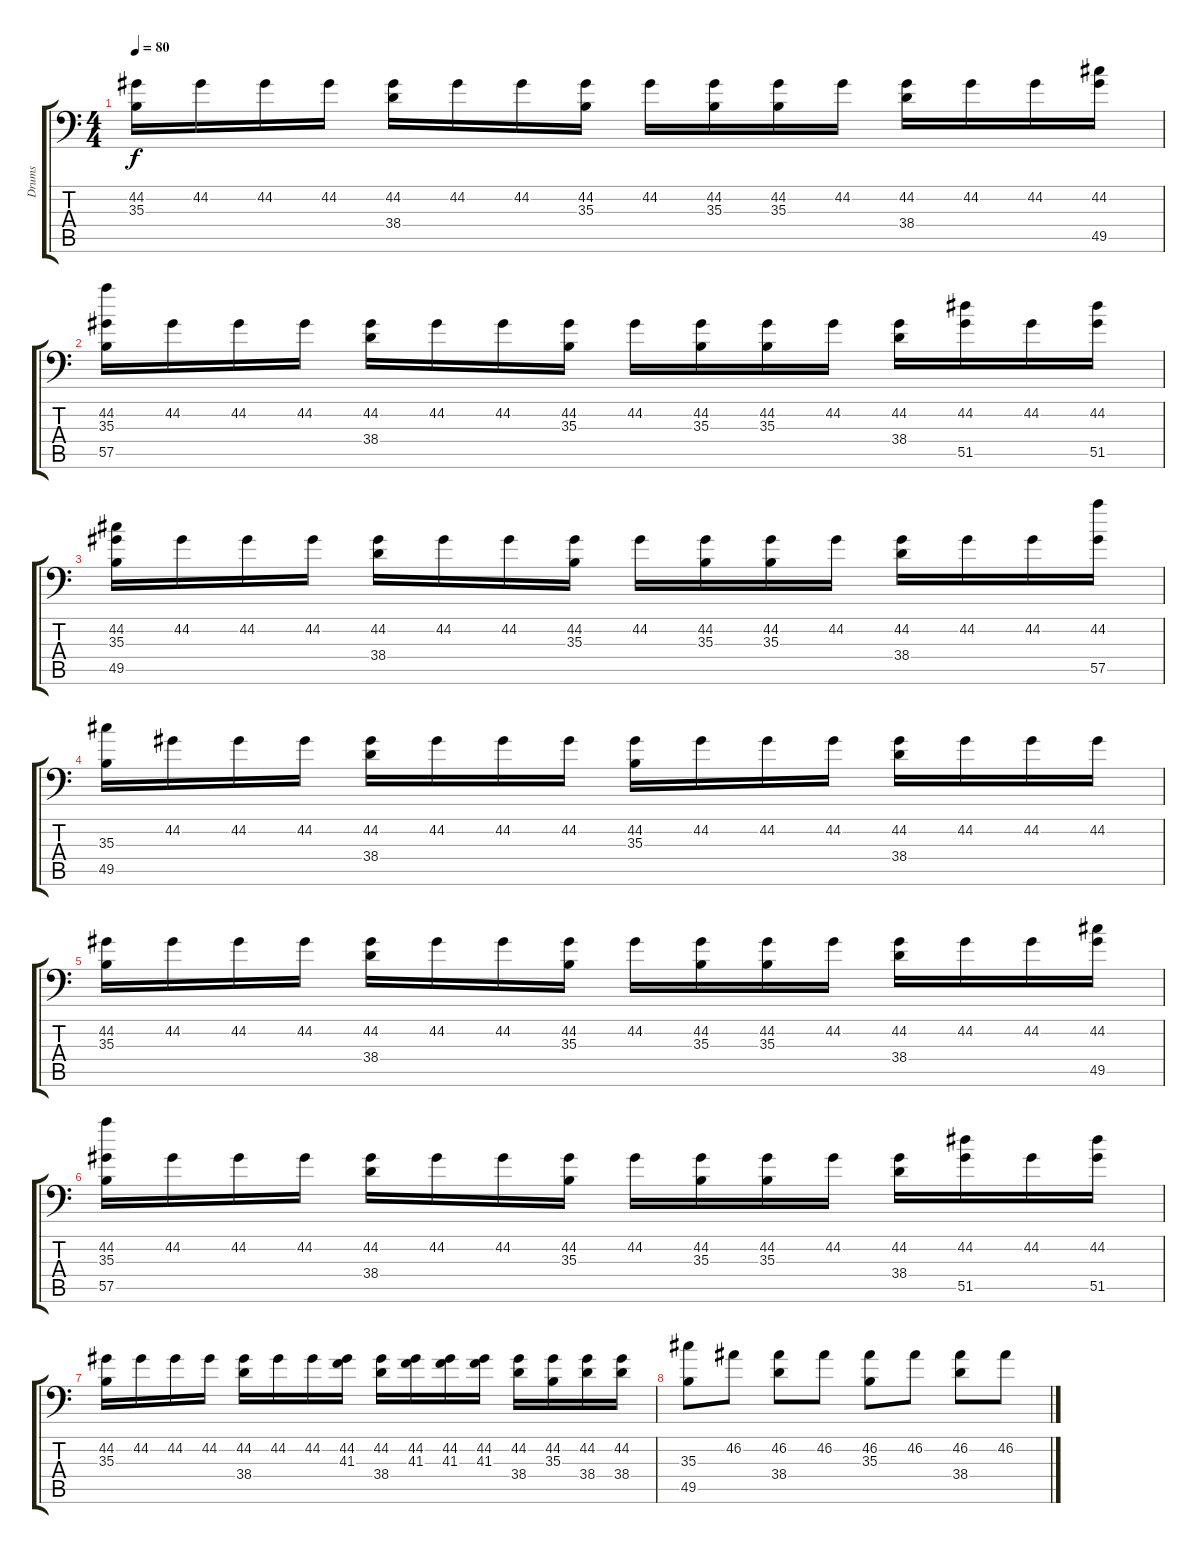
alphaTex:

\track ("Drums" "Drums") {instrument acousticgrandpiano}
\staff {score tabs}
\tuning (C-1 C-1 C-1 C-1 C-1 C-1) {hide}
\ts (4 4)
\tempo 80
\clef f4
\ks c
(44.2 35.3).16{dy f} 44.2.16 44.2.16 44.2.16 (44.2 38.4).16 44.2.16 44.2.16 (44.2 35.3).16 44.2.16 (44.2 35.3).16 (44.2 35.3).16 44.2.16 (44.2 38.4).16 44.2.16 44.2.16 (44.2 49.5).16 |
(44.2 35.3 57.5).16 44.2.16 44.2.16 44.2.16 (44.2 38.4).16 44.2.16 44.2.16 (44.2 35.3).16 44.2.16 (44.2 35.3).16 (44.2 35.3).16 44.2.16 (44.2 38.4).16 (44.2 51.5).16 44.2.16 (44.2 51.5).16 |
(44.2 35.3 49.5).16 44.2.16 44.2.16 44.2.16 (44.2 38.4).16 44.2.16 44.2.16 (44.2 35.3).16 44.2.16 (44.2 35.3).16 (44.2 35.3).16 44.2.16 (44.2 38.4).16 44.2.16 44.2.16 (44.2 57.5).16 |
(35.3 49.5).16 44.2.16 44.2.16 44.2.16 (44.2 38.4).16 44.2.16 44.2.16 44.2.16 (44.2 35.3).16 44.2.16 44.2.16 44.2.16 (44.2 38.4).16 44.2.16 44.2.16 44.2.16 |
(44.2 35.3).16 44.2.16 44.2.16 44.2.16 (44.2 38.4).16 44.2.16 44.2.16 (44.2 35.3).16 44.2.16 (44.2 35.3).16 (44.2 35.3).16 44.2.16 (44.2 38.4).16 44.2.16 44.2.16 (44.2 49.5).16 |
(44.2 35.3 57.5).16 44.2.16 44.2.16 44.2.16 (44.2 38.4).16 44.2.16 44.2.16 (44.2 35.3).16 44.2.16 (44.2 35.3).16 (44.2 35.3).16 44.2.16 (44.2 38.4).16 (44.2 51.5).16 44.2.16 (44.2 51.5).16 |
(44.2 35.3).16 44.2.16 44.2.16 44.2.16 (44.2 38.4).16 44.2.16 44.2.16 (44.2 41.3).16 (44.2 38.4).16 (44.2 41.3).16 (44.2 41.3).16 (44.2 41.3).16 (44.2 38.4).16 (44.2 35.3).16 (44.2 38.4).16 (44.2 38.4).16 |
(35.3 49.5).8 46.2.8 (46.2 38.4).8 46.2.8 (46.2 35.3).8 46.2.8 (46.2 38.4).8 46.2.8
